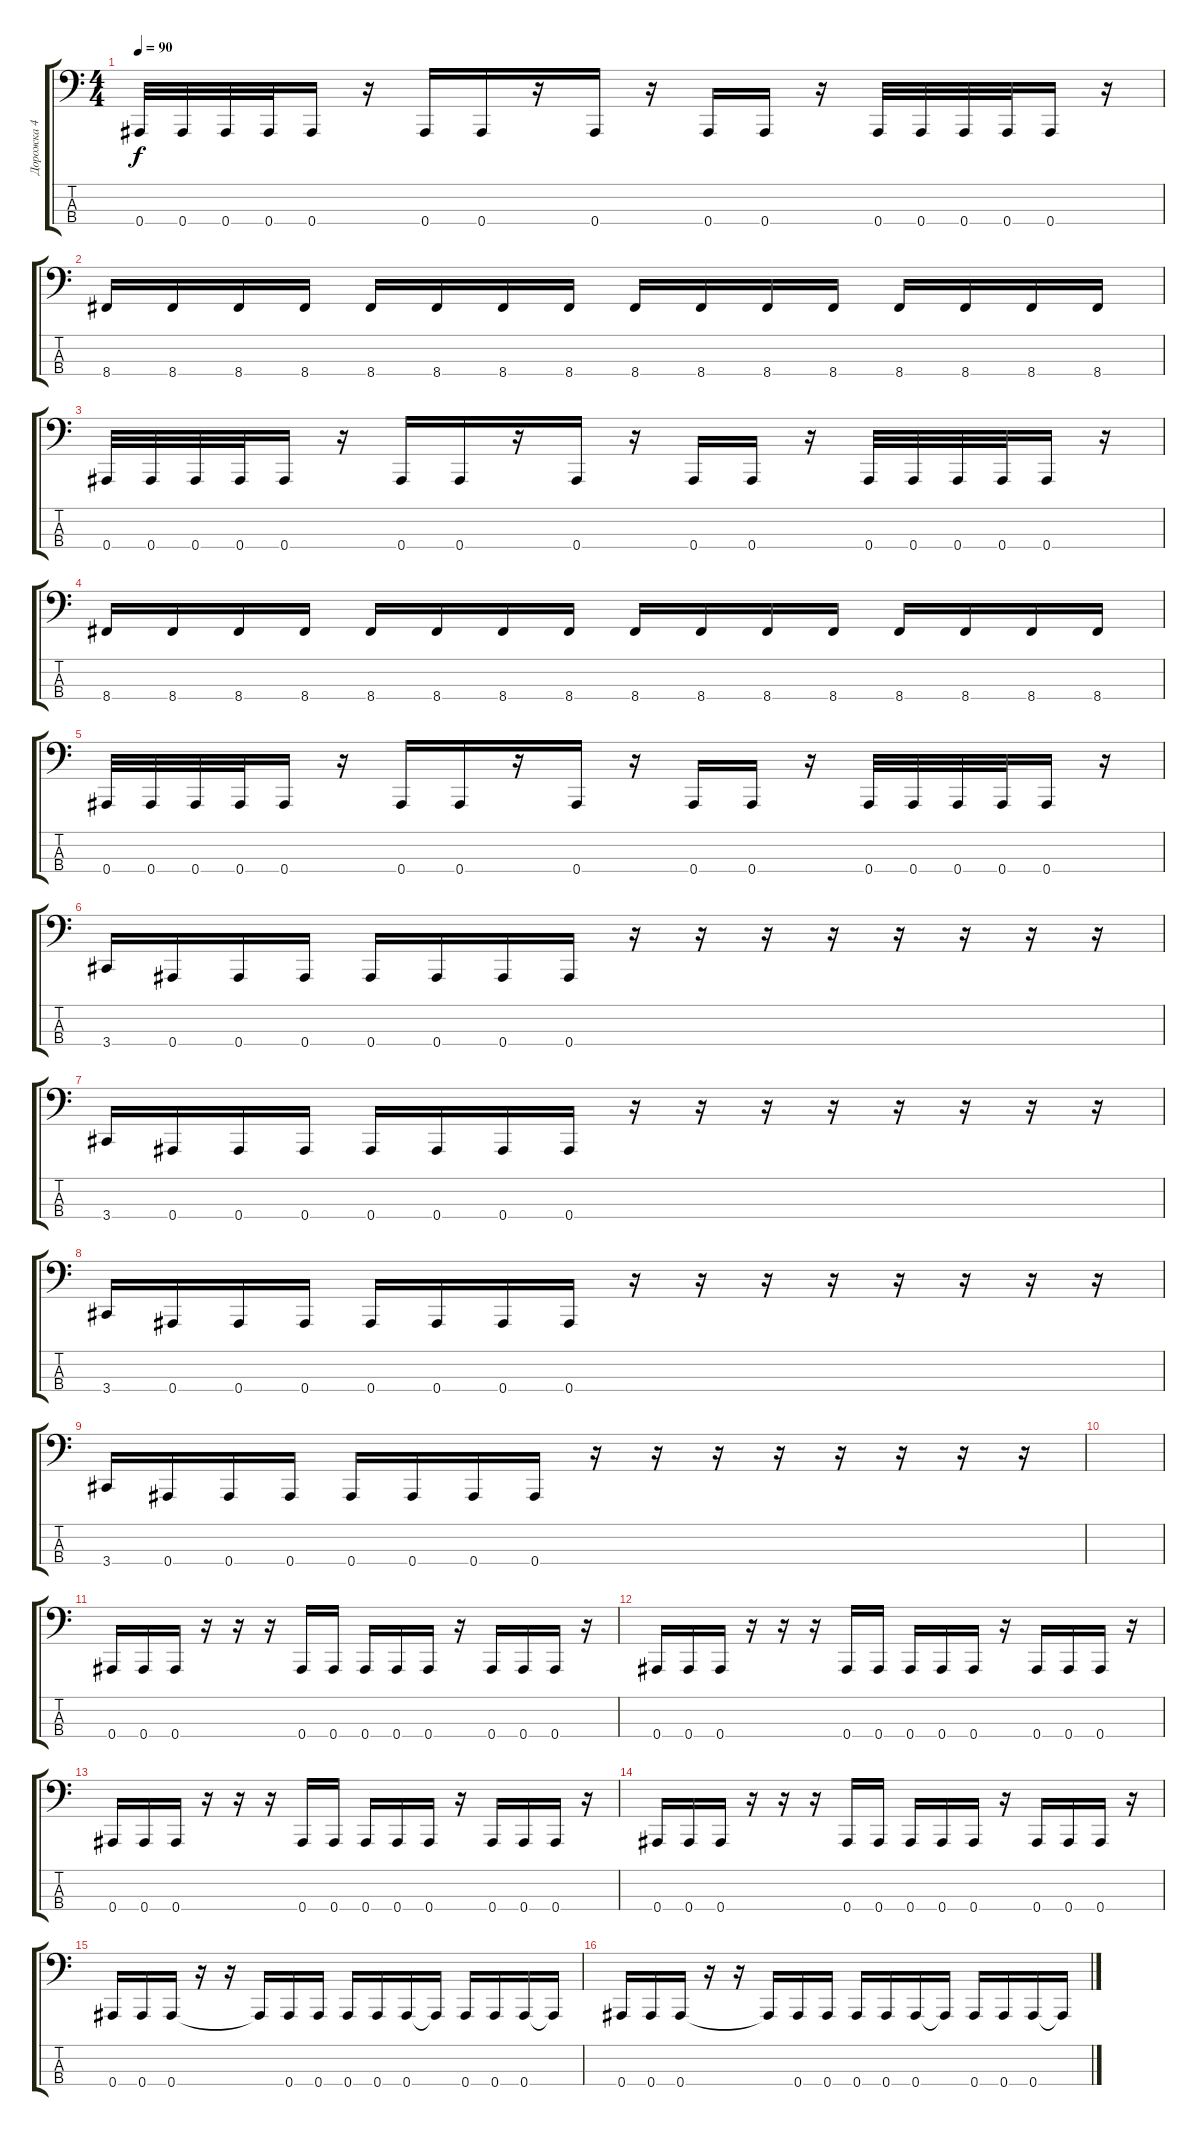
\track ("Дорожка 4" "Дорожка 4") {instrument electricbasspick}
\staff {score tabs}
\tuning (Eb2 Bb1 F1 Bb0) {hide}
\ts (4 4)
\tempo 90
\clef f4
\ks c
0.4.32{dy f} 0.4.32 0.4.32 0.4.32 0.4.16 r.16 0.4.16 0.4.16 r.16 0.4.16 r.16 0.4.16 0.4.16 r.16 0.4.32 0.4.32 0.4.32 0.4.32 0.4.16 r.16 |
8.4.16 8.4.16 8.4.16 8.4.16 8.4.16 8.4.16 8.4.16 8.4.16 8.4.16 8.4.16 8.4.16 8.4.16 8.4.16 8.4.16 8.4.16 8.4.16 |
0.4.32 0.4.32 0.4.32 0.4.32 0.4.16 r.16 0.4.16 0.4.16 r.16 0.4.16 r.16 0.4.16 0.4.16 r.16 0.4.32 0.4.32 0.4.32 0.4.32 0.4.16 r.16 |
8.4.16 8.4.16 8.4.16 8.4.16 8.4.16 8.4.16 8.4.16 8.4.16 8.4.16 8.4.16 8.4.16 8.4.16 8.4.16 8.4.16 8.4.16 8.4.16 |
0.4.32 0.4.32 0.4.32 0.4.32 0.4.16 r.16 0.4.16 0.4.16 r.16 0.4.16 r.16 0.4.16 0.4.16 r.16 0.4.32 0.4.32 0.4.32 0.4.32 0.4.16 r.16 |
3.4.16 0.4.16 0.4.16 0.4.16 0.4.16 0.4.16 0.4.16 0.4.16 r.16 r.16 r.16 r.16 r.16 r.16 r.16 r.16 |
3.4.16 0.4.16 0.4.16 0.4.16 0.4.16 0.4.16 0.4.16 0.4.16 r.16 r.16 r.16 r.16 r.16 r.16 r.16 r.16 |
3.4.16 0.4.16 0.4.16 0.4.16 0.4.16 0.4.16 0.4.16 0.4.16 r.16 r.16 r.16 r.16 r.16 r.16 r.16 r.16 |
3.4.16 0.4.16 0.4.16 0.4.16 0.4.16 0.4.16 0.4.16 0.4.16 r.16 r.16 r.16 r.16 r.16 r.16 r.16 r.16 |
|
0.4.16 0.4.16 0.4.16 r.16 r.16 r.16 0.4.16 0.4.16 0.4.16 0.4.16 0.4.16 r.16 0.4.16 0.4.16 0.4.16 r.16 |
0.4.16 0.4.16 0.4.16 r.16 r.16 r.16 0.4.16 0.4.16 0.4.16 0.4.16 0.4.16 r.16 0.4.16 0.4.16 0.4.16 r.16 |
0.4.16 0.4.16 0.4.16 r.16 r.16 r.16 0.4.16 0.4.16 0.4.16 0.4.16 0.4.16 r.16 0.4.16 0.4.16 0.4.16 r.16 |
0.4.16 0.4.16 0.4.16 r.16 r.16 r.16 0.4.16 0.4.16 0.4.16 0.4.16 0.4.16 r.16 0.4.16 0.4.16 0.4.16 r.16 |
0.4.16 0.4.16 0.4.16 r.16 r.16 0.4{t}.16 0.4.16 0.4.16 0.4.16 0.4.16 0.4.16 0.4{t}.16 0.4.16 0.4.16 0.4.16 0.4{t}.16 |
0.4.16 0.4.16 0.4.16 r.16 r.16 0.4{t}.16 0.4.16 0.4.16 0.4.16 0.4.16 0.4.16 0.4{t}.16 0.4.16 0.4.16 0.4.16 0.4{t}.16
